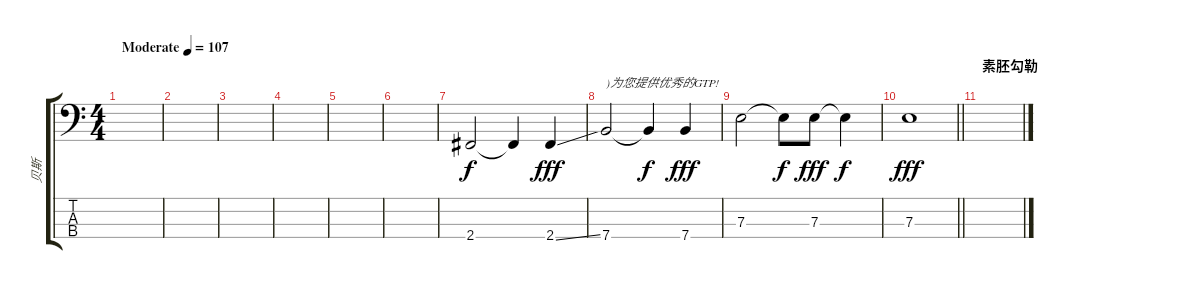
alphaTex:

\track ("贝斯" "贝斯") {instrument fretlessbass}
\staff {score tabs}
\tuning (G2 D2 A1 E1) {hide}
\ts (4 4)
\tempo (107 "Moderate")
\clef f4
\ks c
|
|
|
|
|
|
2.4.2 2.4{t}.4{dy f} 2.4{ss}.4{dy fff} |
7.4.2{txt ")为您提供优秀的GTP!"} 7.4{t}.4{dy f} 7.4.4{dy fff} |
7.3.2 7.3{t}.8{dy f} 7.3.8{dy fff} 7.3{t}.4{dy f} |
\barLineRight lightlight
7.3.1{dy fff} |
\section ("" "素胚勾勒")
